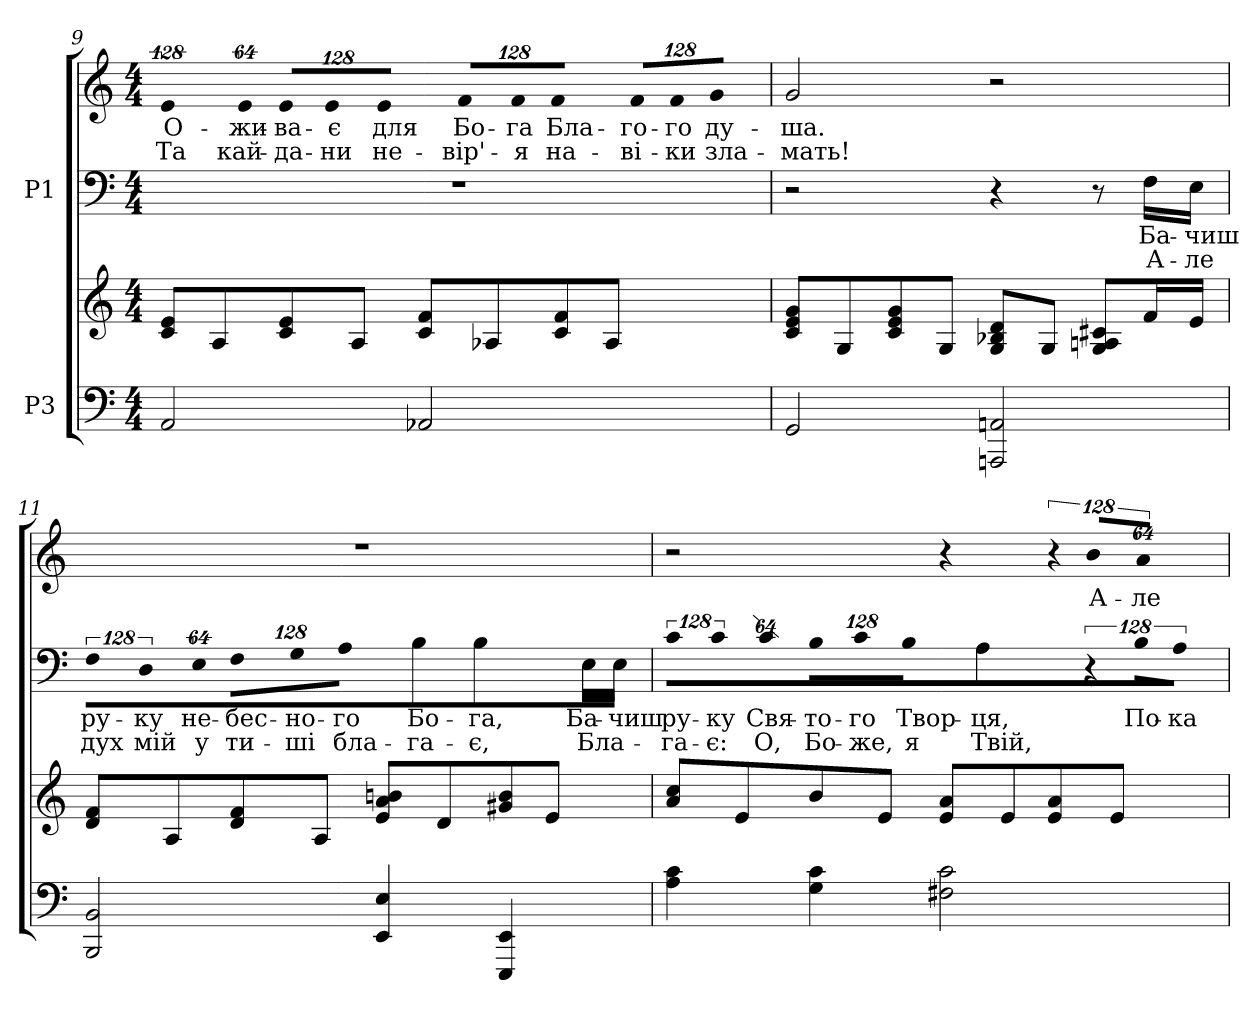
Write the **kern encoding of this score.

**kern	**kern	**kern	**text	**text	**kern	**text	**text
*part2	*part2	*part1	*part1	*part1	*part1	*part1	*part1
*staff4	*staff3	*staff2	*staff2	*staff2	*staff1	*staff1	*staff1
*I"P3	*	*I"P1	*	*	*	*	*
*clefF4	*clefG2	*clefF4	*	*	*clefG2	*	*
*k[]	*k[]	*k[]	*	*	*k[]	*	*
*C:	*C:	*C:	*	*	*C:	*	*
*M4/4	*M4/4	*M4/4	*	*	*M4/4	*	*
=9	=9	=9	=9	=9	=9	=9	=9
!	!	!	!	!	!LO:N:vis=4	!	!
!	!	!	!	!	!	!LO:LY:b:color=#000000	!LO:LY:b:color=#000000
2AAi/	8ci/ 8eiL	1r	.	.	512%85ei/	О-	Та
.	8Ai/	.	.	.	.	.	.
!	!	!	!	!	!LO:N:vis=8	!	!
!	!	!	!	!	!	!LO:LY:b:color=#000000	!LO:LY:b:color=#000000
.	.	.	.	.	512%43ei/	-жи-	кай-
*	*	*	*	*	*Xbrackettup	*	*
!	!	!	!	!	!LO:N:vis=8	!	!
!	!	!	!	!	!	!LO:LY:b:color=#000000	!LO:LY:b:color=#000000
.	8ci/ 8ei	.	.	.	1024%85ei/L	-ва-	-да-
!	!	!	!	!	!LO:N:vis=8	!	!
!	!	!	!	!	!	!LO:LY:b:color=#000000	!LO:LY:b:color=#000000
.	.	.	.	.	1024%85ei/	-є	-ни
.	8Ai/J	.	.	.	.	.	.
!	!	!	!	!	!LO:N:vis=8	!	!
!	!	!	!	!	!	!LO:LY:b:color=#000000	!LO:LY:b:color=#000000
.	.	.	.	.	512%43ei/J	для	не-
!	!	!	!	!	!LO:N:vis=8	!	!
!	!	!	!	!	!	!LO:LY:b:color=#000000	!LO:LY:b:color=#000000
2AA-Xi/	8ci/ 8fiL	.	.	.	1024%85fi/L	Бо-	-вір'-
!	!	!	!	!	!LO:N:vis=8	!	!
!	!	!	!	!	!	!LO:LY:b:color=#000000	!LO:LY:b:color=#000000
.	.	.	.	.	1024%85fi/	-га	-я
.	8A-Xi/	.	.	.	.	.	.
!	!	!	!	!	!LO:N:vis=8	!	!
!	!	!	!	!	!	!LO:LY:b:color=#000000	!LO:LY:b:color=#000000
.	.	.	.	.	512%43fi/J	Бла-	на-
!	!	!	!	!	!LO:N:vis=8	!	!
!	!	!	!	!	!	!LO:LY:b:color=#000000	!LO:LY:b:color=#000000
.	8ci/ 8fi	.	.	.	1024%85fi/L	-го-	-ві-
!	!	!	!	!	!LO:N:vis=8	!	!
!	!	!	!	!	!	!LO:LY:b:color=#000000	!LO:LY:b:color=#000000
.	.	.	.	.	1024%85fi/	-го	-ки
.	8A-i/J	.	.	.	.	.	.
!	!	!	!	!	!LO:N:vis=8	!	!
!	!	!	!	!	!	!LO:LY:b:color=#000000	!LO:LY:b:color=#000000
.	.	.	.	.	512%43gi/J	ду-	зла-
=10	=10	=10	=10	=10	=10	=10	=10
!	!	!	!	!	!	!LO:LY:b:color=#000000	!LO:LY:b:color=#000000
2GGi/	8ci/ 8ei 8giL	2r	.	.	2gi/	-ша.	-мать!
.	8Gi/	.	.	.	.	.	.
.	8ci/ 8ei 8gi	.	.	.	.	.	.
.	8Gi/J	.	.	.	.	.	.
2AAAni/ 2AAni	8Gi/ 8B-Xi 8diL	4r	.	.	2r	.	.
.	8Gi/J	.	.	.	.	.	.
.	8Gi/ 8Ani 8c#XiL	8r	.	.	.	.	.
!	!	!	!LO:LY:a:color=#000000	!LO:LY:a:color=#000000	!	!	!
.	16fi/L	16Fi\LL	Ба-	А-	.	.	.
!	!	!	!LO:LY:a:color=#000000	!LO:LY:a:color=#000000	!	!	!
.	16ei/JJ	16Ei\JJ	-чиш	-ле	.	.	.
!!LO:PB:g=z
=11	=11	=11	=11	=11	=11	=11	=11
!	!	!LO:N:vis=8	!	!	!	!	!
!	!	!	!LO:LY:a:color=#000000	!LO:LY:a:color=#000000	!	!	!
2BBBi/ 2BBi	8di/ 8fiL	1024%85Fi\L	ру-	дух	1r	.	.
!	!	!LO:N:vis=8	!	!	!	!	!
!	!	!	!LO:LY:a:color=#000000	!LO:LY:a:color=#000000	!	!	!
.	.	1024%85Di\	-ку	мій	.	.	.
.	8Ai/	.	.	.	.	.	.
!	!	!LO:N:vis=8	!	!	!	!	!
!	!	!	!LO:LY:a:color=#000000	!LO:LY:a:color=#000000	!	!	!
.	.	512%43Ei\J	не-	у	.	.	.
!	!	!LO:N:vis=8	!	!	!	!	!
!	!	!	!LO:LY:a:color=#000000	!LO:LY:a:color=#000000	!	!	!
.	8di/ 8fi	1024%85Fi\L	-бес-	ти-	.	.	.
!	!	!LO:N:vis=8	!	!	!	!	!
!	!	!	!LO:LY:a:color=#000000	!LO:LY:a:color=#000000	!	!	!
.	.	1024%85Gi\	-но-	-ші	.	.	.
.	8Ai/J	.	.	.	.	.	.
!	!	!LO:N:vis=8	!	!	!	!	!
!	!	!	!LO:LY:a:color=#000000	!LO:LY:a:color=#000000	!	!	!
.	.	512%43Ai\J	-го	бла-	.	.	.
!	!	!	!LO:LY:a:color=#000000	!LO:LY:a:color=#000000	!	!	!
4EEi/ 4Ei	8ei/ 8ai 8bniL	8Bi\	Бо-	-га-	.	.	.
!	!	!	!LO:LY:a:color=#000000	!LO:LY:a:color=#000000	!	!	!
.	8di/	4Bi\	-га,	-є,	.	.	.
4EEEi/ 4EEi	8g#Xi/ 8bi	.	.	.	.	.	.
!	!	!	!LO:LY:a:color=#000000	!LO:LY:a:color=#000000	!	!	!
.	8ei/J	16Ei\LL	Ба-	Бла-	.	.	.
!	!	!	!LO:LY:a:color=#000000	!	!	!	!
.	.	16Ei\JJ	-чиш	.	.	.	.
=12	=12	=12	=12	=12	=12	=12	=12
!	!	!LO:N:vis=8	!	!	!	!	!
!	!	!	!LO:LY:a:color=#000000	!LO:LY:a:color=#000000	!	!	!
4Ai\ 4ci	8ai/ 8cciL	1024%85ci\L	ру-	-га-	2r	.	.
!	!	!LO:N:vis=8	!	!	!	!	!
!	!	!	!LO:LY:a:color=#000000	!LO:LY:a:color=#000000	!	!	!
.	.	1024%85ci\	-ку	-є:	.	.	.
.	8ei/	.	.	.	.	.	.
!	!	!LO:N:vis=8	!	!	!	!	!
!	!	!	!LO:LY:a:color=#000000	!LO:LY:a:color=#000000	!	!	!
.	.	512%43ci\J	Свя-	О,	.	.	.
!	!	!LO:N:vis=8	!	!	!	!	!
!	!	!	!LO:LY:a:color=#000000	!LO:LY:a:color=#000000	!	!	!
4Gi\ 4ci	8bi/	1024%85Bi\L	-то-	Бо-	.	.	.
!	!	!LO:N:vis=8	!	!	!	!	!
!	!	!	!LO:LY:a:color=#000000	!LO:LY:a:color=#000000	!	!	!
.	.	1024%85ci\	-го	-же,	.	.	.
.	8ei/J	.	.	.	.	.	.
!	!	!LO:N:vis=8	!	!	!	!	!
!	!	!	!LO:LY:a:color=#000000	!LO:LY:a:color=#000000	!	!	!
.	.	512%43Bi\J	Твор-	я	.	.	.
!	!	!	!LO:LY:a:color=#000000	!LO:LY:a:color=#000000	!	!	!
2F#Xi\ 2ci	8ei/ 8aiL	4Ai\	-ця,	Твій,	4r	.	.
.	8ei/	.	.	.	.	.	.
!	!	!LO:N:vis=8	!	!	!	!	!
*	*	*	*	*	*brackettup	*	*
!	!	!	!	!	!LO:N:vis=8	!	!
.	8ei/ 8ai	1024%85r	.	.	1024%85r	.	.
!	!	!LO:N:vis=8	!	!	!	!	!
!	!	!	!LO:LY:a:color=#000000	!	!LO:N:vis=8	!	!
!	!	!	!	!	!	!LO:LY:b:color=#000000	!
.	.	1024%85Bi\L	По-	.	1024%85bi/L	А-	.
.	8ei/J	.	.	.	.	.	.
!	!	!LO:N:vis=8	!	!	!	!	!
!	!	!	!LO:LY:a:color=#000000	!	!LO:N:vis=8	!	!
!	!	!	!	!	!	!LO:LY:b:color=#000000	!
.	.	512%43Ai\J	-ка-	.	512%43ai/J	-ле	.
=	=	=	=	=	=	=	=
*-	*-	*-	*-	*-	*-	*-	*-
